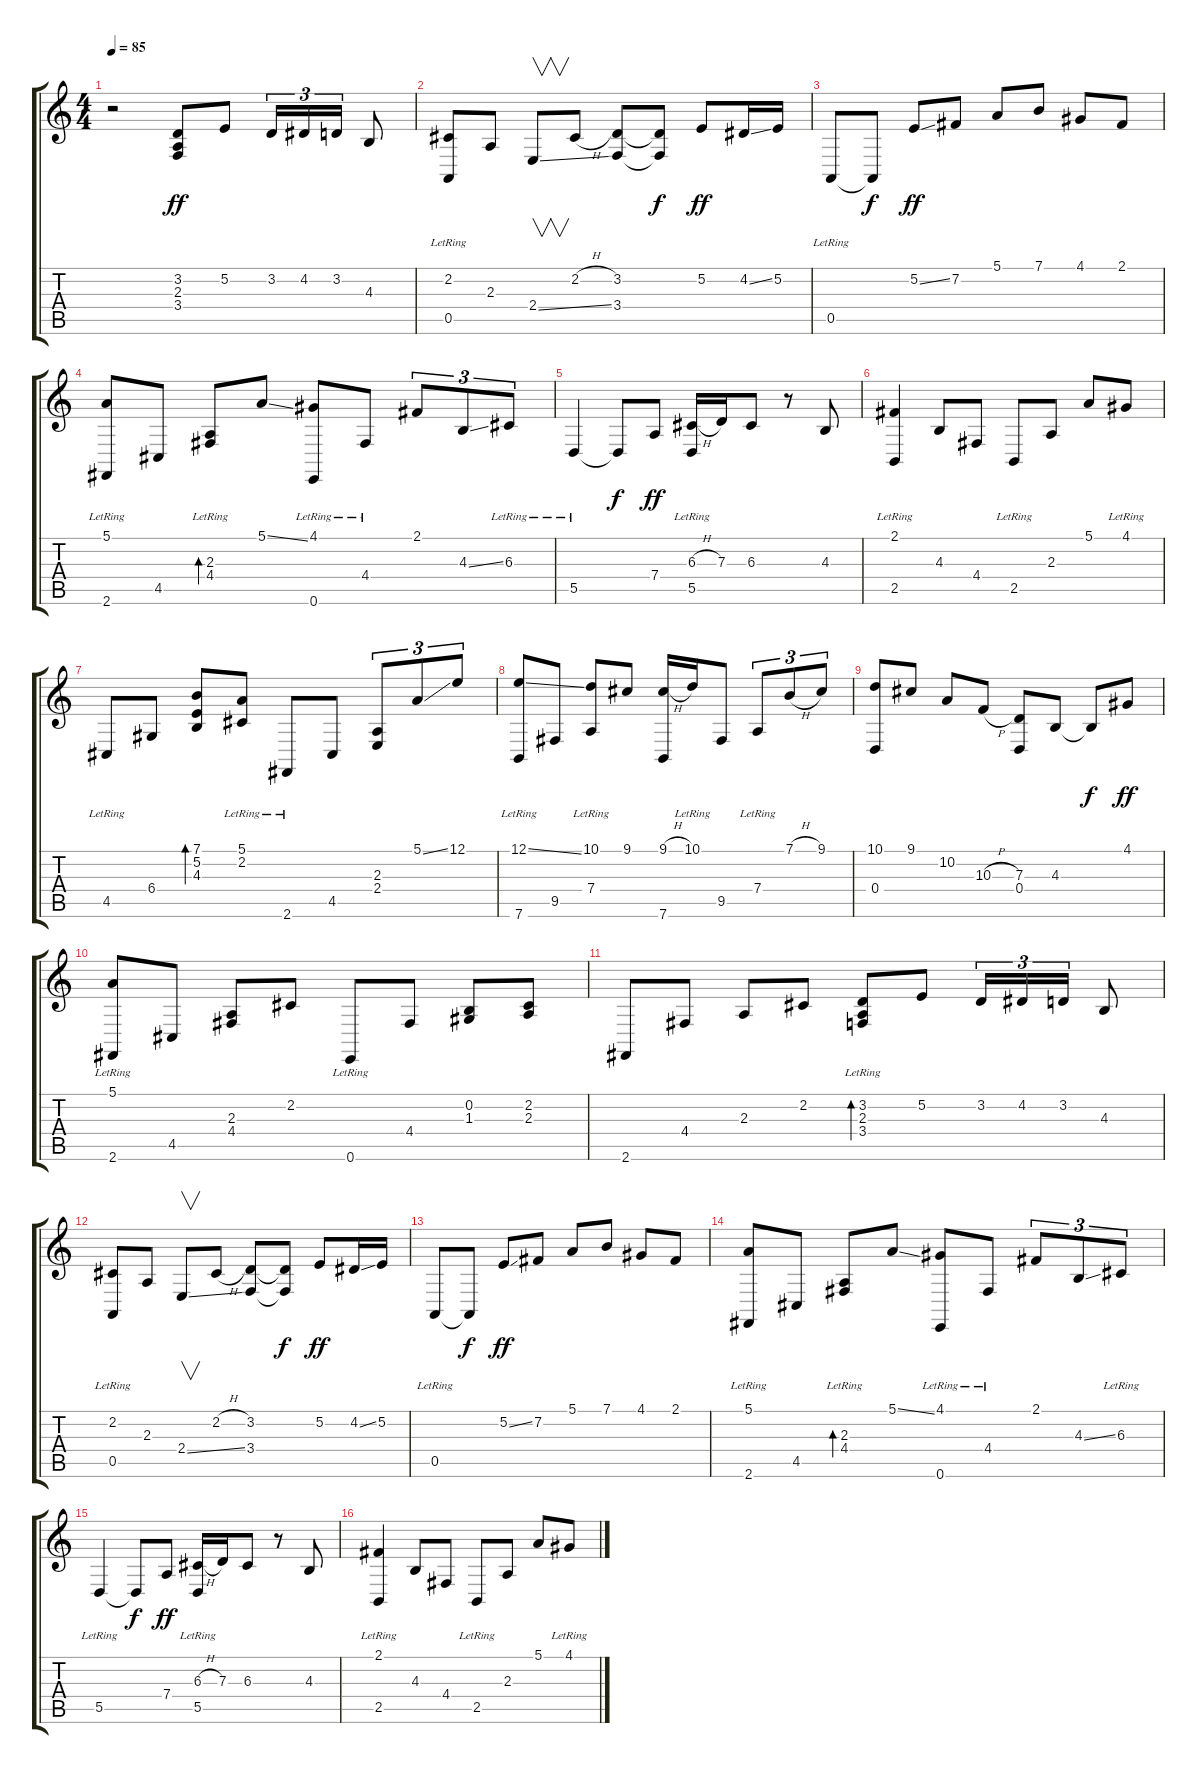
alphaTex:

\track "" {instrument synthstrings1}
\staff {score tabs}
\tuning (E4 B3 G3 D3 A2 E2) {hide}
\ts (4 4)
\tempo 85
\clef g2
\ks c
r.2{dy ff instrument synthstrings1} (3.2 2.3 3.4).8 5.2.8 3.2.16{tu (3 2)} 4.2.16{tu (3 2)} 3.2.16{tu (3 2)} 4.3.8 |
(2.2{lr} 0.5).8 2.3.8 2.4{ss}.8{v} 2.2{h}.8 (3.2 3.4).8 (3.2{t} 3.4{t}).8{dy f} 5.2.8{dy ff} 4.2{ss}.16 5.2.16 |
0.5{lr}.8 0.5{t}.8{dy f} 5.2{ss}.8{dy ff} 7.2.8 5.1.8 7.1.8 4.1.8 2.1.8 |
(5.1{lr} 2.6{lr}).8 4.5.8 (2.3{lr} 4.4{lr}).8{bd 120} 5.1{ss}.8 (4.1{lr} 0.6{lr}).8 4.4{lr}.8 2.1.8{tu (3 2)} 4.3{ss}.8{tu (3 2)} 6.3{lr}.8{tu (3 2)} |
5.5{lr}.4 5.5{t}.8{dy f} 7.4.8{dy ff} (6.3{h} 5.5{lr}).16 7.3.16 6.3.8 r.8 4.3.8 |
(2.1{lr} 2.5{lr}).4 4.3.8 4.4.8 2.5{lr}.8 2.3.8 5.1.8 4.1{lr}.8 |
4.5{lr}.8 6.4.8 (7.1 5.2 4.3).8{bd 120} (5.1{lr} 2.2{lr}).8 2.6{lr}.8 4.5.8 (2.3 2.4).8{tu (3 2)} 5.1{ss}.8{tu (3 2)} 12.1.8{tu (3 2)} |
(12.1{ss} 7.6{lr}).8 9.5.8 (10.1 7.4{lr}).8 9.1.8 (9.1{h} 7.6).16 10.1{lr}.16 9.5.8 7.4{lr}.8{tu (3 2)} 7.1{h}.8{tu (3 2)} 9.1.8{tu (3 2)} |
(10.1 0.4).8 9.1.8 10.2.8 10.3{h}.8 (7.3 0.4).8 4.3.8 4.3{t}.8{dy f} 4.1.8{dy ff} |
(5.1{lr} 2.6{lr}).8 4.5.8 (2.3 4.4).8 2.2.8 0.6{lr}.8 4.4.8 (0.2 1.3).8 (2.2 2.3).8 |
2.6.8 4.4.8 2.3.8 2.2.8 (3.2 2.3 3.4{lr}).8{bd 120} 5.2.8 3.2.16{tu (3 2)} 4.2.16{tu (3 2)} 3.2.16{tu (3 2)} 4.3.8 |
(2.2{lr} 0.5).8 2.3.8 2.4{ss}.8{v} 2.2{h}.8 (3.2 3.4).8 (3.2{t} 3.4{t}).8{dy f} 5.2.8{dy ff} 4.2{ss}.16 5.2.16 |
0.5{lr}.8 0.5{t}.8{dy f} 5.2{ss}.8{dy ff} 7.2.8 5.1.8 7.1.8 4.1.8 2.1.8 |
(5.1{lr} 2.6{lr}).8 4.5.8 (2.3{lr} 4.4{lr}).8{bd 120} 5.1{ss}.8 (4.1{lr} 0.6{lr}).8 4.4{lr}.8 2.1.8{tu (3 2)} 4.3{ss}.8{tu (3 2)} 6.3{lr}.8{tu (3 2)} |
5.5{lr}.4 5.5{t}.8{dy f} 7.4.8{dy ff} (6.3{h} 5.5{lr}).16 7.3.16 6.3.8 r.8 4.3.8 |
(2.1{lr} 2.5{lr}).4 4.3.8 4.4.8 2.5{lr}.8 2.3.8 5.1.8 4.1{lr}.8
